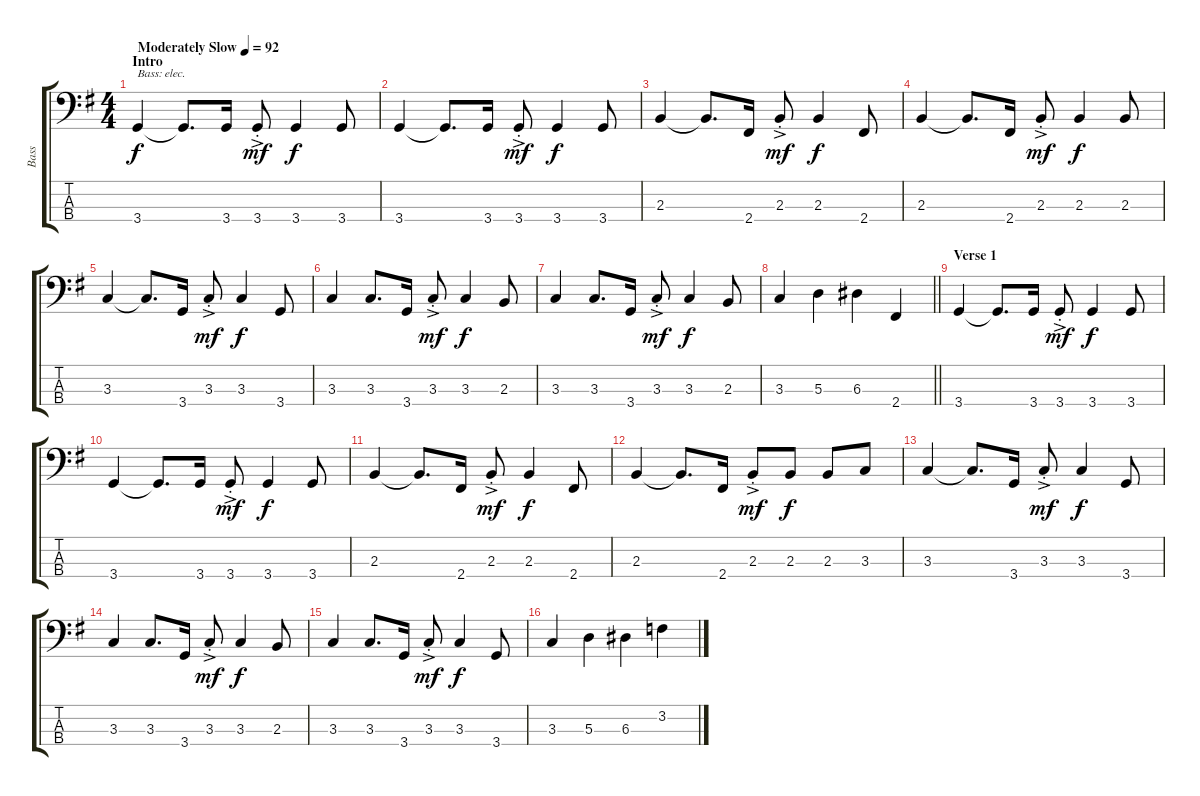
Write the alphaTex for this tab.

\track ("Bass" "Bass") {instrument electricbassfinger}
\staff {score tabs}
\tuning (G2 D2 A1 E1) {hide}
\ts (4 4)
\section ("" "Intro")
\tempo (92 "Moderately Slow")
\clef f4
\ks g
3.4.4{txt "Bass: elec." dy f instrument electricbassfinger} 3.4{t}.8{d} 3.4.16 3.4{ac st}.8{dy mf} 3.4.4{dy f} 3.4.8 |
3.4.4 3.4{t}.8{d} 3.4.16 3.4{ac st}.8{dy mf} 3.4.4{dy f} 3.4.8 |
2.3.4 2.3{t}.8{d} 2.4.16 2.3{ac st}.8{dy mf} 2.3.4{dy f} 2.4.8 |
2.3.4 2.3{t}.8{d} 2.4.16 2.3{ac st}.8{dy mf} 2.3.4{dy f} 2.3.8 |
3.3.4 3.3{t}.8{d} 3.4.16 3.3{ac st}.8{dy mf} 3.3.4{dy f} 3.4.8 |
3.3.4 3.3.8{d} 3.4.16 3.3{ac st}.8{dy mf} 3.3.4{dy f} 2.3.8 |
3.3.4 3.3.8{d} 3.4.16 3.3{ac st}.8{dy mf} 3.3.4{dy f} 2.3.8 |
\barLineRight lightlight
3.3.4 5.3.4 6.3.4 2.4.4 |
\section ("" "Verse 1")
3.4.4 3.4{t}.8{d} 3.4.16 3.4{ac st}.8{dy mf} 3.4.4{dy f} 3.4.8 |
3.4.4 3.4{t}.8{d} 3.4.16 3.4{ac st}.8{dy mf} 3.4.4{dy f} 3.4.8 |
2.3.4 2.3{t}.8{d} 2.4.16 2.3{ac st}.8{dy mf} 2.3.4{dy f} 2.4.8 |
2.3.4 2.3{t}.8{d} 2.4.16 2.3{ac st}.8{dy mf} 2.3.8{dy f} 2.3.8 3.3.8 |
3.3.4 3.3{t}.8{d} 3.4.16 3.3{ac st}.8{dy mf} 3.3.4{dy f} 3.4.8 |
3.3.4 3.3.8{d} 3.4.16 3.3{ac st}.8{dy mf} 3.3.4{dy f} 2.3.8 |
3.3.4 3.3.8{d} 3.4.16 3.3{ac st}.8{dy mf} 3.3.4{dy f} 3.4.8 |
3.3.4 5.3.4 6.3.4 3.2.4
